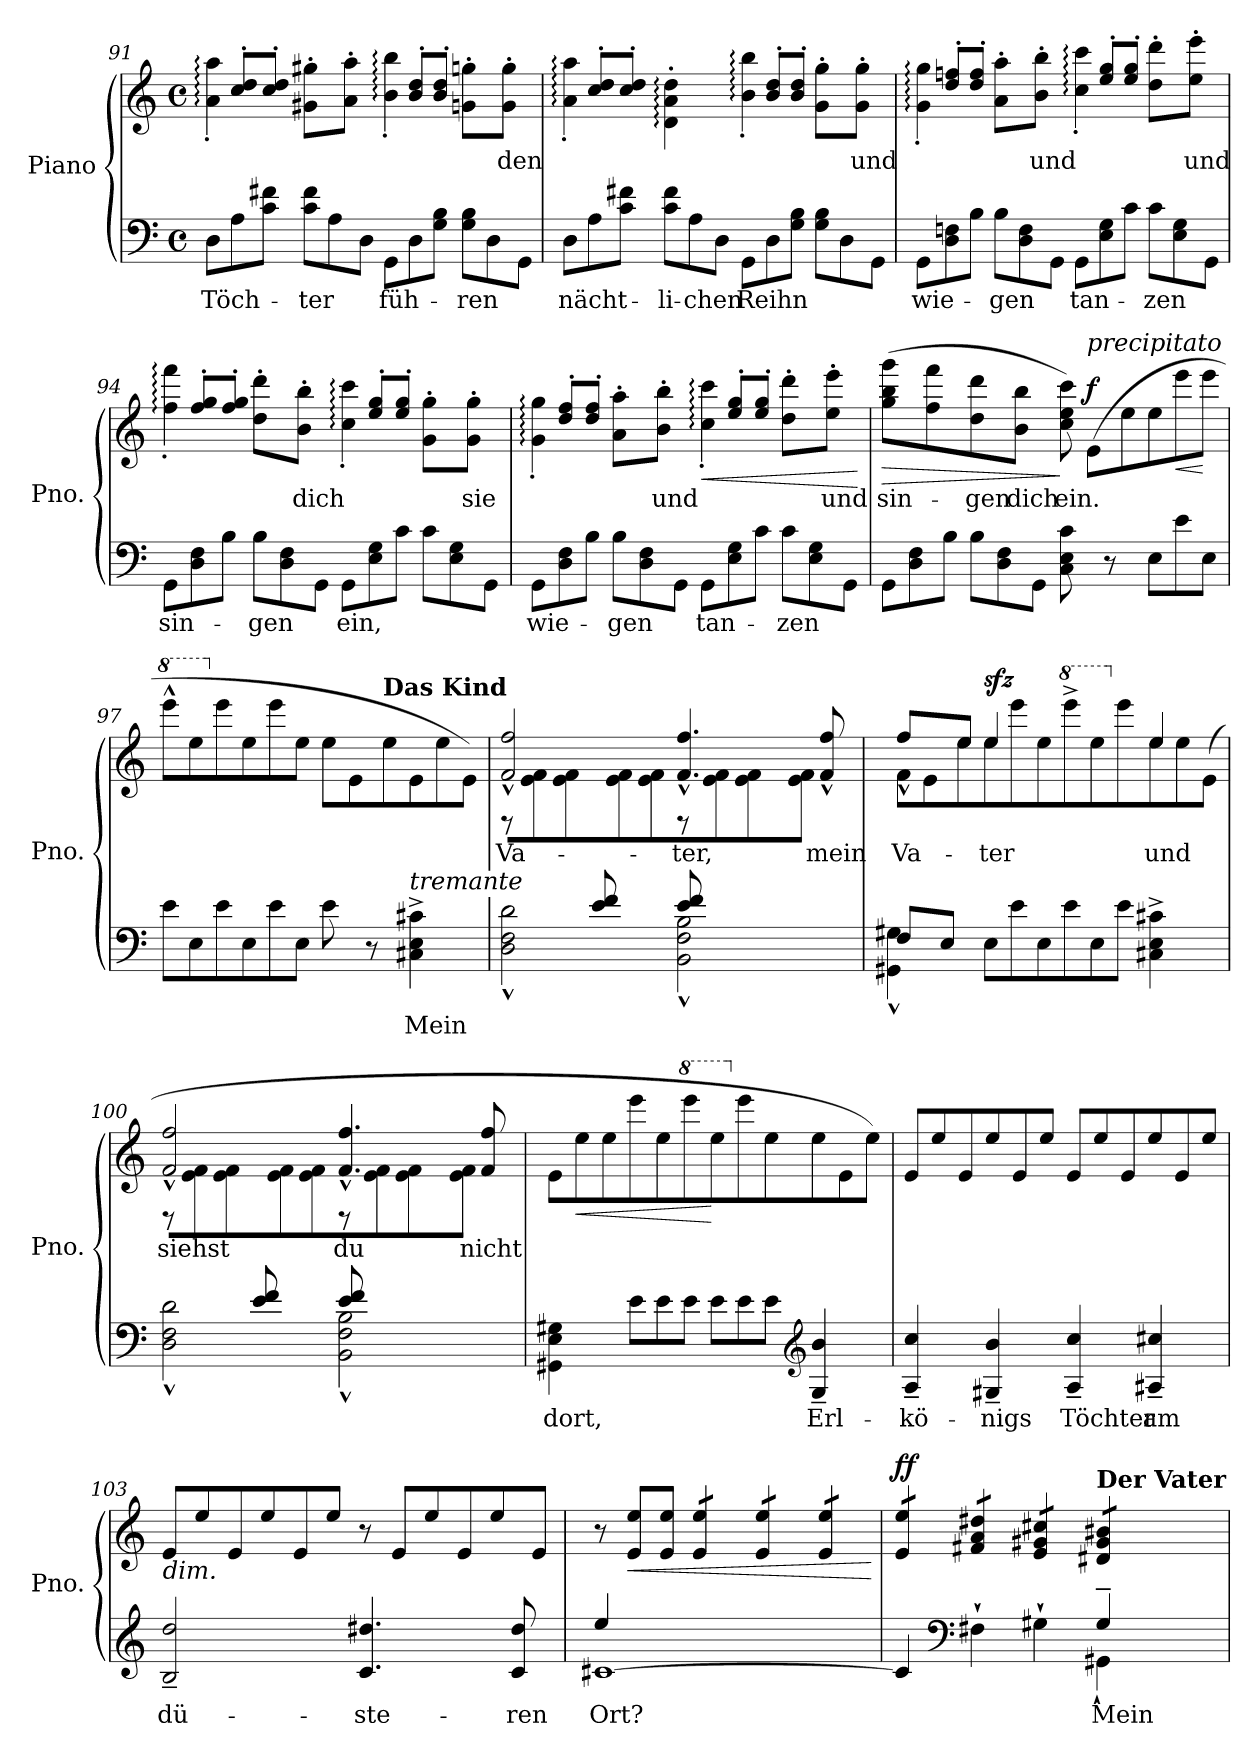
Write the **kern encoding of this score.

**kern	**text	**kern	**text	**dynam
*part1	*part1	*part1	*part1	*part1
*staff2	*staff2	*staff1	*staff1	*staff1/2
*I"Piano	*	*	*	*
*I'Pno.	*	*	*	*
!!LO:LB:g=z
*clefF4	*	*clefG2	*	*
*k[]	*	*k[]	*	*
*M4/4	*	*M4/4	*	*
*met(c)	*	*met(c)	*	*
*MM160	*	*MM160	*	*
*Xtuplet	*	*	*	*
=91	=91	=91	=91	=91
!	!LO:LY:a	!	!	!
*	*	*Xtuplet	*	*
*	*	*^	*	*
12D\L	Töch-	12ryy	4a\:' 4aa\:'	.	.
12A\	.	12cc/' 12dd/'L	.	.	.
12c\ 12f#X\J	.	12cc/' 12dd/'J	.	.	.
!	!LO:LY:a	!	!	!	!
12c\ 12f#\L	-ter	8g#X\' 8gg#X\'L	4ryy	.	.
12A\	.	.	.	.	.
.	.	8a\' 8aa\'J	.	.	.
12D\J	.	.	.	.	.
!	!LO:LY:a	!	!	!	!
12GG\L	füh-	12ryy	4b\:' 4bb\:'	.	.
12D\	.	12b/' 12dd/'L	.	.	.
12G\ 12B\J	.	12b/' 12dd/'J	.	.	.
!	!LO:LY:a	!	!	!	!
12G\ 12B\L	-ren	8gn\' 8ggn\'L	4ryy	.	.
12D\	.	.	.	.	.
!	!	!	!	!LO:LY:a	!
.	.	8g\' 8gg\'J	.	den	.
12GG\J	.	.	.	.	.
=92	=92	=92	=92	=92	=92
*	*	*MM150	*	*	*
!	!LO:LY:a	!	!	!	!
12D\L	nächt-	12ryy	4a\:' 4aa\:'	.	.
12A\	.	12cc/' 12dd/'L	.	.	.
12c\ 12f#X\J	.	12cc/' 12dd/'J	.	.	.
!	!LO:LY:a	!	!	!	!
12c\ 12f#\L	-li-	4d\:' 4a\:' 4dd\:'	4ryy	.	.
!	!LO:LY:a	!	!	!	!
12A\	-chen	.	.	.	.
12D\J	.	.	.	.	.
!	!LO:LY:a	!	!	!	!
12GG\L	Reihn	12ryy	4b\:' 4bb\:'	.	.
12D\	.	12b/' 12dd/'L	.	.	.
12G\ 12B\J	.	12b/' 12dd/'J	.	.	.
12G\ 12B\L	.	8g\' 8gg\'L	4ryy	.	.
12D\	.	.	.	.	.
!	!	!	!	!LO:LY:a	!
.	.	8g\' 8gg\'J	.	und	.
12GG\J	.	.	.	.	.
=93	=93	=93	=93	=93	=93
*	*	*MM140	*	*	*
!	!LO:LY:a	!	!	!	!
12GG\L	wie-	12ryy	4g\:' 4gg\:'	.	.
12D\ 12Fn\	.	12dd/' 12ffn/'L	.	.	.
12B\J	.	12dd/' 12ff/'J	.	.	.
!	!LO:LY:a	!	!	!	!
12B\L	-gen	8a\' 8aa\'L	4ryy	.	.
12D\ 12F\	.	.	.	.	.
!	!	!	!	!LO:LY:a	!
.	.	8b\' 8bb\'J	.	und	.
12GG\J	.	.	.	.	.
!	!LO:LY:a	!	!	!	!
12GG\L	tan-	12ryy	4cc\:' 4ccc\:'	.	.
12E\ 12G\	.	12ee/' 12gg/'L	.	.	.
12c\J	.	12ee/' 12gg/'J	.	.	.
!	!LO:LY:a	!	!	!	!
12c\L	-zen	8dd\' 8ddd\'L	4ryy	.	.
12E\ 12G\	.	.	.	.	.
!	!	!	!	!LO:LY:a	!
.	.	8ee\' 8eee\'J	.	und	.
12GG\J	.	.	.	.	.
!!LO:LB:g=z	!!
=94	=94	=94	=94	=94	=94
*	*	*MM145	*	*	*
!	!LO:LY:a	!	!	!	!
12GG\L	sin-	12ryy	4ff\:' 4fff\:'	.	.
12D\ 12F\	.	12ff/' 12gg/'L	.	.	.
12B\J	.	12ff/' 12gg/'J	.	.	.
!	!LO:LY:a	!	!	!	!
12B\L	-gen	8dd\' 8ddd\'L	4ryy	.	.
12D\ 12F\	.	.	.	.	.
!	!	!	!	!LO:LY:a	!
.	.	8b\' 8bb\'J	.	dich	.
12GG\J	.	.	.	.	.
!	!LO:LY:a	!	!	!	!
12GG\L	ein,	12ryy	4cc\:' 4ccc\:'	.	.
12E\ 12G\	.	12ee/' 12gg/'L	.	.	.
12c\J	.	12ee/' 12gg/'J	.	.	.
12c\L	.	8g\' 8gg\'L	4ryy	.	.
12E\ 12G\	.	.	.	.	.
!	!	!	!	!LO:LY:a	!
.	.	8g\' 8gg\'J	.	sie	.
12GG\J	.	.	.	.	.
=95	=95	=95	=95	=95	=95
*	*	*MM150	*	*	*
!	!LO:LY:a	!	!	!	!
12GG\L	wie-	12ryy	4g\:' 4gg\:'	.	.
12D\ 12F\	.	12dd/' 12ff/'L	.	.	.
12B\J	.	12dd/' 12ff/'J	.	.	.
!	!LO:LY:a	!	!	!	!
12B\L	-gen	8a\' 8aa\'L	4ryy	.	.
12D\ 12F\	.	.	.	.	.
!	!	!	!	!LO:LY:a	!
.	.	8b\' 8bb\'J	.	und	.
12GG\J	.	.	.	.	.
!	!LO:LY:a	!	!	!	!LO:HP:b
12GG\L	tan-	12ryy	4cc\:' 4ccc\:'	.	<
12E\ 12G\	.	12ee/' 12gg/'L	.	.	.
12c\J	.	12ee/' 12gg/'J	.	.	.
!	!LO:LY:a	!	!	!	!
12c\L	-zen	8dd\' 8ddd\'L	4ryy	.	.
12E\ 12G\	.	.	.	.	.
!	!	!	!	!LO:LY:a	!
.	.	8ee\' 8eee\'J	.	und	.
12GG\J	.	.	.	.	.
*	*	*v	*v	*	*
.	.	.	.	[
=96	=96	=96	=96	=96
*	*	*MM160	*	*
!	!	!	!LO:LY:a	!LO:HP:b
12GG\L	.	(>8gg\ 8bb\ 8ggg\L	sin-	>
12D\ 12F\	.	.	.	.
.	.	8ff\ 8fff\	.	.
12B\J	.	.	.	.
!	!	!	!LO:LY:a	!
12B\L	.	8dd\ 8ddd\	-gen	.
12D\ 12F\	.	.	.	.
!	!	!	!LO:LY:a	!
.	.	8b\ 8bb\J	dich	.
12GG\J	.	.	.	.
!	!	!	!LO:LY:a	!
8C\ 8E\ 8c\	.	12cc\ 12ee\ 12ccc\)	ein.	]
*	*	*MM165	*	*
!	!	!LO:TX:a:i:t=precipitato	!	!
!	!	!	!	!LO:DY:b
.	.	(>12e\L	.	f
8r	.	.	.	.
.	.	12ee\	.	.
12E\L	.	12ee\	.	.
!	!	!	!	!LO:HP:b
12e\	.	12eee\	.	<
12E\J	.	12eee\J	.	[
!!LO:PB:g=z
=97	=97	=97	=97	=97
*	*	*8va	*	*
*	*	*MM170	*	*
12e\L	.	12eeee^^\L	.	.
12E\	.	12eee\	.	.
*	*	*X8va	*	*
12e\	.	12eee\	.	.
12E\	.	12ee\	.	.
12e\	.	12eee\	.	.
12E\J	.	12ee\J	.	.
8e\	.	12ee\L	.	.
.	.	12e\	.	.
8r	.	.	.	.
!	!	!LO:TX:a:B:t=Das Kind	!	!
.	.	12ee\	.	.
!LO:TX:a:i:t=tremante	!	!	!	!
!	!LO:LY:a	!	!	!
4C#X\^ 4E\^ 4c#X\^	Mein	12e\	.	.
.	.	12ee\	.	.
.	.	12e\J)	.	.
=98	=98	=98	=98	=98
*	*	*MM175	*	*
*^	*	*^	*	*
!	!	!	!	!	!LO:LY:a	!LO:DY:b
!	!	!	!	!	!	!LO:DY:n=1:b
4ryy	2D\^^ 2F\^^ 2d\^^	.	12rD	2f/^^ 2ff/^^	Va-	sfz other-dynamics
.	.	.	12e\ 12f\L	.	.	.
.	.	.	12e\ 12f\J	.	.	.
12e/ 12f/L	.	.	12ryy	.	.	.
12%5ryy	.	.	12e\ 12f\	.	.	.
.	.	.	12e\ 12f\J	.	.	.
*	*	*	*MM180	*	*	*
!	!	!	!	!	!LO:LY:a	!
.	2BB\^^ 2F\^^ 2B\^^	.	12rD	4.f/^^ 4.ff/^^	-ter,	.
.	.	.	12e\ 12f\L	.	.	.
.	.	.	12e\ 12f\J	.	.	.
12e/ 12f/L	.	.	12ryy	.	.	.
6ryy	.	.	12e\ 12f\J	.	.	.
!	!	!	!	!	!LO:LY:a	!
.	.	.	.	8f/^^ 8ff/^^	mein	.
.	.	.	12ryy	.	.	.
=99	=99	=99	=99	=99	=99	=99
!	!	!	!	!	!LO:LY:a	!
8F/L	4GG#X\^^ 4G#X\^^	.	12f\L	(>12ff^^/L	Va-	.
.	.	.	12e\	12ryy	.	.
8E/J	.	.	.	.	.	.
.	.	.	12ee\	12ee/J	.	.
!	!	!	!	!	!LO:LY:a	!LO:DY:b=2
12E\L	4ryy	.	12ee\	4ee/	-ter	sfz
12e\	.	.	12eee\	.	.	.
12E\	.	.	12ee\	.	.	.
*	*	*	*8va	*	*	*
12e\	2ryy	.	12eeee^\	4reeeyy	.	.
12E\	.	.	12eee\	.	.	.
*	*	*	*X8va	*	*	*
12e\J	.	.	12eee\	.	.	.
!	!	!	!	!	!LO:LY:a	!
4C#X\^ 4E\^ 4c#X\^	.	.	12ee\	4ee/	und	.
.	.	.	12ee\	.	.	.
.	.	.	(12e\J	.	.	.
!!LO:LB:g=z	!!
=100	=100	=100	=100	=100	=100	=100
!	!	!	!	!	!LO:LY:a	!
4ryy	2D\^^ 2F\^^ 2d\^^	.	12rD	2f/^^ 2ff/^^	siehst	.
.	.	.	12e\ 12f\L	.	.	.
.	.	.	12e\ 12f\J	.	.	.
12e/ 12f/L	.	.	12ryy	.	.	.
12%5ryy	.	.	12e\ 12f\	.	.	.
.	.	.	12e\ 12f\J	.	.	.
!	!	!	!	!	!LO:LY:a	!
.	2BB\^^ 2F\^^ 2B\^^	.	12rD	4.f/^^ 4.ff/^^	du	.
.	.	.	12e\ 12f\L	.	.	.
.	.	.	12e\ 12f\J	.	.	.
12e/ 12f/L	.	.	12ryy	.	.	.
6ryy	.	.	12e\ 12f\J	.	.	.
!	!	!	!	!	!LO:LY:a	!
.	.	.	.	8f/ 8ff/	nicht	.
.	.	.	12ryy	.	.	.
*v	*v	*	*	*	*	*
*	*	*v	*v	*	*
=101	=101	=101	=101	=101
!	!LO:LY:a	!	!	!
4GG#X\ 4E\ 4G#X\	dort,	12e\L	.	.
!	!	!	!	!LO:HP:b
.	.	12ee\	.	<
.	.	12ee\	.	.
12e\L	.	12eee\	.	.
12e\	.	12ee\	.	.
*	*	*8va	*	*
12e\J	.	12eeee\	.	.
12e\L	.	12eee\	.	[
*	*	*X8va	*	*
12e\	.	12eee\	.	.
12e\J	.	12ee\	.	.
*clefG2	*	*	*	*
*	*	*MM170	*	*
!	!LO:LY:a	!	!	!
4G#/~ 4b/~	Erl-	12ee\	.	.
.	.	12e\	.	.
.	.	12ee\J)	.	.
=102	=102	=102	=102	=102
!	!LO:LY:a	!	!	!
4A/~ 4cc/~	-kö-	12e/L	.	.
.	.	12ee/	.	.
.	.	12e/	.	.
!	!LO:LY:a	!	!	!
4G#X/~ 4b/~	-nigs	12ee/	.	.
.	.	12e/	.	.
.	.	12ee/J	.	.
!	!LO:LY:a	!	!	!
4A/~ 4cc/~	Töchter	12e/L	.	.
.	.	12ee/	.	.
.	.	12e/	.	.
!	!LO:LY:a	!	!	!
4A#X/~ 4cc#X/~	am	12ee/	.	.
.	.	12e/	.	.
.	.	12ee/J	.	.
!!LO:LB:g=z
=103	=103	=103	=103	=103
*	*	*MM160	*	*
!	!	!LO:TX:b:i:t=dim.	!	!
!	!LO:LY:a	!	!	!
2B/~ 2dd/~	dü-	12e/L	.	.
.	.	12ee/	.	.
.	.	12e/	.	.
.	.	12ee/	.	.
.	.	12e/	.	.
.	.	12ee/J	.	.
!	!LO:LY:a	!	!	!
4.c/ 4.dd#X/	-ste-	12r	.	.
*	*	*MM150	*	*
.	.	12e/L	.	.
.	.	12ee/	.	.
.	.	12e/	.	.
.	.	12ee/	.	.
!	!LO:LY:a	!	!	!
8c/ 8dd#/	-ren	.	.	.
.	.	12e/J	.	.
=104	=104	=104	=104	=104
*	*	*MM160	*	*
!	!LO:LY:a	!	!	!
*^	*	*	*	*
[1c#X	4ee/	Ort?	12r	.	.
!	!	!	!	!	!LO:HP:b
.	.	.	12e/ 12ee/L	.	<
.	.	.	12e/ 12ee/J	.	.
*	*	*	*MM170	*	*
*	*	*	*tremolo	*	*
.	4ryy	.	12e/ 12ee/L	.	.
.	.	.	12e/ 12ee/	.	.
.	.	.	12e/ 12ee/J	.	.
.	2ryy	.	12e/ 12ee/L	.	.
.	.	.	12e/ 12ee/	.	.
.	.	.	12e/ 12ee/J	.	.
.	.	.	12e/ 12ee/L	.	.
.	.	.	12e/ 12ee/	.	.
.	.	.	12e/ 12ee/J	.	.
*v	*v	*	*	*	*
.	.	.	.	[
=105	=105	=105	=105	=105
*^	*	*	*	*
!	!	!	!	!	!LO:DY:b
4c#/]	2.ryy	.	12e/ 12ee/L	.	ff
.	.	.	12e/ 12ee/	.	.
.	.	.	12e/ 12ee/J	.	.
*clefF4	*	*	*	*	*
*	*	*	*MM165	*	*
4F#X`\	.	.	12f#X/ 12a/ 12dd#X/L	.	.
.	.	.	12f#X/ 12a/ 12dd#X/	.	.
.	.	.	12f#X/ 12a/ 12dd#X/J	.	.
*	*	*	*MM155	*	*
4G#X`\	.	.	12e/ 12g#X/ 12cc#X/L	.	.
.	.	.	12e/ 12g#X/ 12cc#X/	.	.
.	.	.	12e/ 12g#X/ 12cc#X/J	.	.
*	*	*	*MM140	*	*
!	!	!	!LO:TX:a:B:t=Der Vater	!	!
!	!	!LO:LY:a	!	!	!
4G#~/	4GG#X`\	Mein	12d#X/ 12g#/ 12b#X/L	.	.
.	.	.	12d#X/ 12g#/ 12b#X/	.	.
.	.	.	12d#X/ 12g#/ 12b#X/J	.	.
*	*	*	*Xtremolo	*	*
*v	*v	*	*	*	*
=	=	=	=	=
*-	*-	*-	*-	*-
